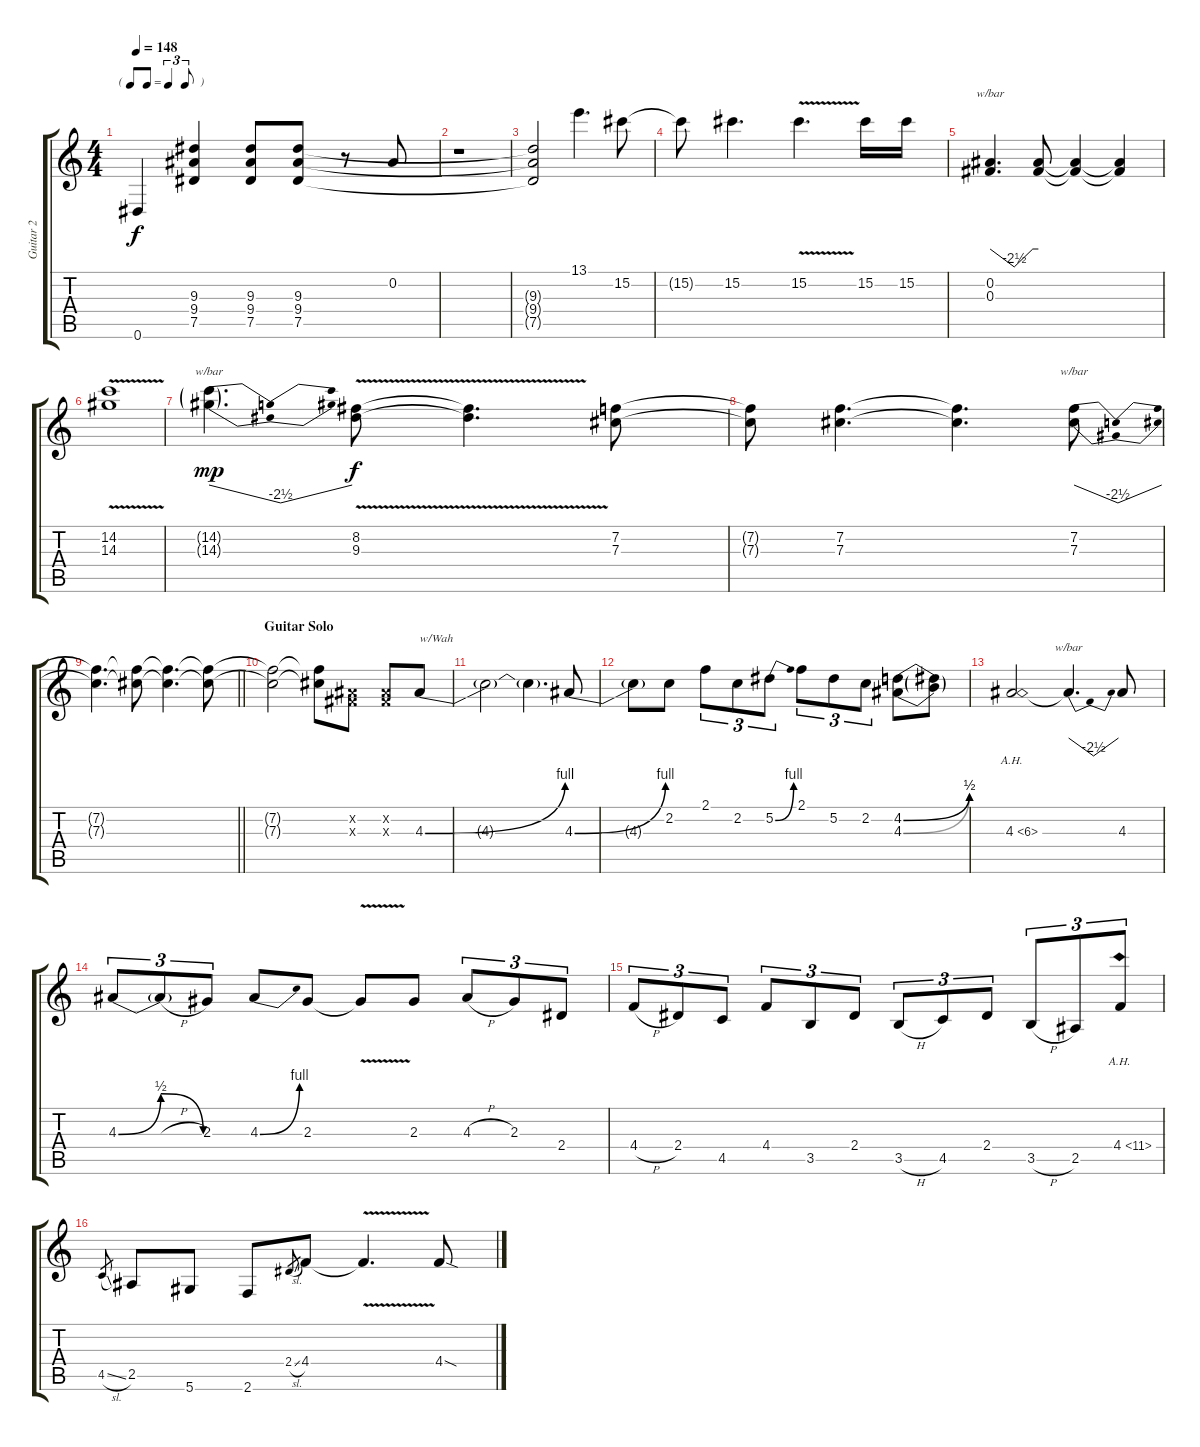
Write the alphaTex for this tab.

\track ("Guitar 2" "Guitar 2") {instrument overdrivenguitar}
\staff {score tabs}
\tuning (Eb4 Bb3 Gb3 Db3 Ab2 Eb2) {hide}
\ts (4 4)
\tf triplet8th
\tempo 148
\clef g2
\ks c
0.6{t}.4{dy f} (9.3 9.4 7.5).4 (9.3 9.4 7.5).8 (9.3 9.4 7.5).8 r.8 0.2.8 |
r.1 |
(9.3{t} 9.4{t} 7.5{t}).2 13.1.4{d} 15.2.8 |
15.2{t}.8 15.2.4{d} 15.2{v}.4{d} 15.2.16 15.2.16 |
(0.2 0.3).4{d tbe (custom default 0 0 30 -10 53 0 60 0)} (0.2{t} 0.3{t}).8 (0.2{t} 0.3{t}).4 (0.2{t} 0.3{t}).4 |
(14.2 14.3{v}).1 |
(14.2{g} 14.3{g}).4{d tbe (dip default 0 0 30 -10 60 0) dy mp} (8.2 9.3{v}).8{dy f} (8.2{t} 9.3{t}).4{d} (7.2 7.3).8 |
(7.2{t} 7.3{t}).8 (7.2 7.3).4{d} (7.2{t} 7.3{t}).4{d} (7.2 7.3).8{tbe (dip default 0 0 40 -10 60 0)} |
\barLineRight lightlight
(7.2{t} 7.3{t}).4{d} (7.2{t} 7.3{t}).8 (7.2{t} 7.3{t}).4{d} (7.2{t} 7.3{t}).8 |
\section ("" "Guitar Solo")
(7.2{t} 7.3{t}).2 (7.2{t} 7.3{t}).8 (0.2{x} 0.3{x}).8 (0.2{x} 0.3{x}).8 4.3{be (bend 0 0 60 4)}.8{txt "w/Wah"} |
4.3{t}.2 4.3{t}.4{d} 4.3{be (bend 0 0 60 4)}.8 |
4.3{t}.8 2.2.8 2.1.8{tu (3 2)} 2.2.8{tu (3 2)} 5.2{be (bend 0 0 60 4)}.8{tu (3 2)} 2.1.8{tu (3 2)} 5.2.8{tu (3 2)} 2.2.8{tu (3 2)} (4.2{be (bend 0 0 60 2)} 4.3{be (bend 0 0 60 2)}).8 (4.2{t} 4.3{t}).8 |
4.3{ah 2}.2 4.3{t}.4{d tbe (dip default 0 0 30 -10 60 0)} 4.3.8 |
4.3{be (bendrelease 0 0 15 2 45 2 60 0)}.8{tu (3 2)} 4.3{h t}.8{tu (3 2)} 2.3.8{tu (3 2)} 4.3{be (bend 0 0 60 4)}.8 2.3.8 2.3{v t}.8 2.3.8 4.3{h}.8{tu (3 2)} 2.3.8{tu (3 2)} 2.4.8{tu (3 2)} |
4.4{h}.8{tu (3 2)} 2.4.8{tu (3 2)} 4.5.8{tu (3 2)} 4.4.8{tu (3 2)} 3.5.8{tu (3 2)} 2.4.8{tu (3 2)} 3.5{h}.8{tu (3 2)} 4.5.8{tu (3 2)} 2.4.8{tu (3 2)} 3.5{h}.8{tu (3 2)} 2.5.8{tu (3 2)} 4.4{ah 7}.8{tu (3 2)} |
4.5{sl}.8{gr} 2.5.8 5.6.8 2.6.8 2.4{sl}.8{gr} 4.4.8 4.4{v t}.4{d} 4.4{sod}.8
